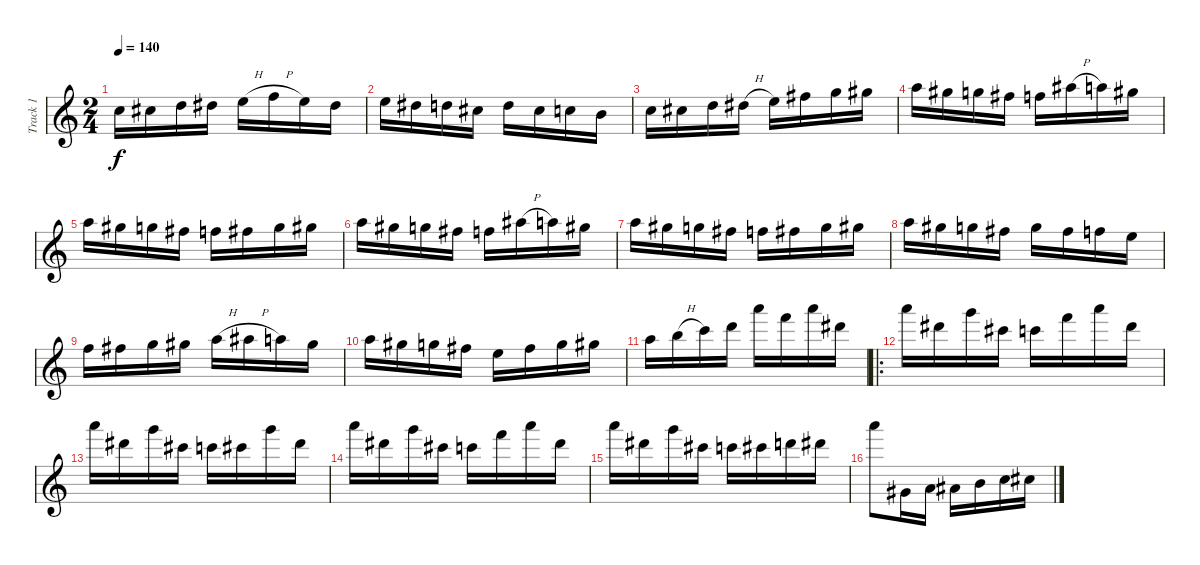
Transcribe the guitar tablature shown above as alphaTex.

\track ("Track 1" "Track 1") {mute instrument banjo}
\staff {score}
\tuning (D4 B3 G3 D3 G4) {hide}
\displaytranspose 12
\ts (2 4)
\tempo 140
\clef g2
\ks c
5.3.16{dy f} 2.2.16 0.1.16 4.2.16 2.1{h}.16 3.1{h}.16 2.1.16 4.2.16 |
2.1.16 4.2.16 0.1.16 2.2.16 0.1.16 2.2.16 5.3.16 0.2.16 |
5.3.16 2.2.16 0.1.16 4.2{h}.16 5.2.16 4.1.16 0.5.16 9.2.16 |
7.1.16 9.2.16 0.5.16 7.2.16 10.3.16 8.1{h}.16 7.1.16 9.2.16 |
7.1.16 9.2.16 0.5.16 7.2.16 10.3.16 7.2.16 0.5.16 9.2.16 |
7.1.16 9.2.16 0.5.16 7.2.16 10.3.16 8.1{h}.16 7.1.16 9.2.16 |
7.1.16 9.2.16 0.5.16 7.2.16 10.3.16 7.2.16 0.5.16 9.2.16 |
7.1.16 9.2.16 0.5.16 7.2.16 0.5.16 7.2.16 10.3.16 9.3.16 |
10.3.16 7.2.16 0.5.16 9.2.16 7.1{h}.16 8.1{h}.16 7.1.16 9.2.16 |
7.1.16 9.2.16 0.5.16 7.2.16 9.3.16 7.2.16 0.5.16 13.3.16 |
14.3.16 12.2{h}.16 13.2.16 12.1.16 14.5.16 15.1.16 14.5.16 13.1.16 |
\ro
14.5.16 13.1.16 12.5.16 11.1.16 13.2.16 15.1.16 14.5.16 13.1.16 |
14.5.16 13.1.16 12.5.16 11.1.16 13.2.16 11.1.16 12.5.16 13.1.16 |
14.5.16 13.1.16 12.5.16 11.1.16 13.2.16 15.1.16 14.5.16 13.1.16 |
14.5.16 13.1.16 12.5.16 11.1.16 13.2.16 11.1.16 12.1.16 13.1.16 |
14.5.8 6.4.16 7.4.16 8.4.16 9.4.16 10.4.16 11.4.16
